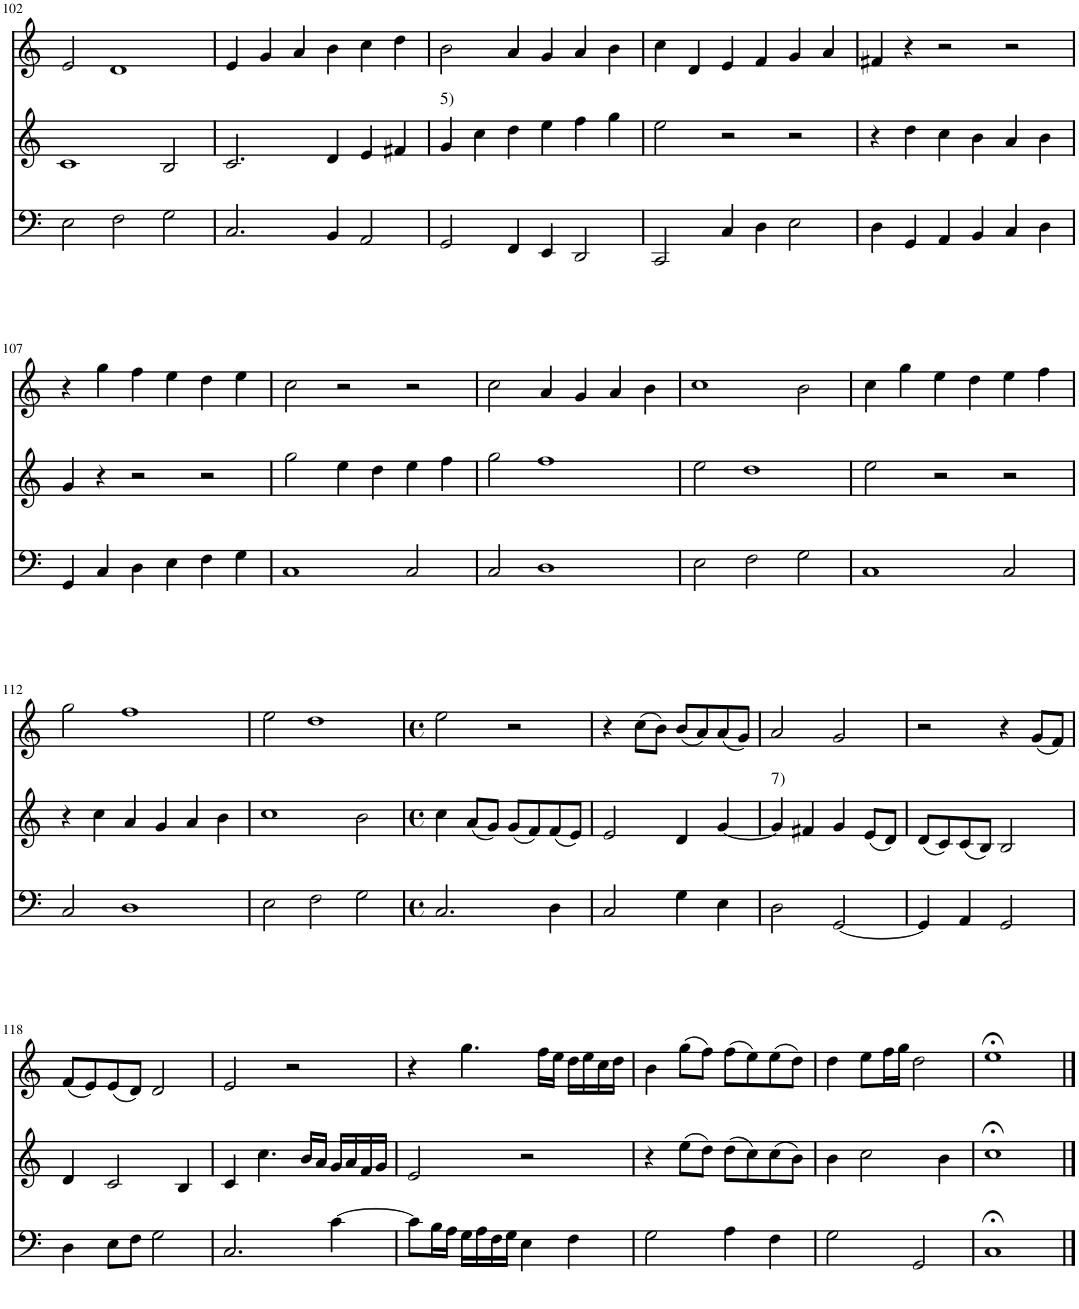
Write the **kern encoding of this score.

**kern	**kern	**kern
*part3	*part2	*part1
*staff3	*staff2	*staff1
*I"Basso	*I"Canto II	*I"Canto I
!!LO:PB:g=z
*clefF4	*clefG2	*clefG2
*k[]	*k[]	*k[]
*M3/2	*M3/2	*M3/2
=102	=102	=102
2E\	1c	2e/
2F\	.	1d
2G\	2B/	.
=103	=103	=103
2.C/	2.c/	4e/
.	.	4g/
.	.	4a/
4BB/	4d/	4b\
2AA/	4e/	4cc\
.	4f#X/	4dd\
=104	=104	=104
!	!LO:TX:a:t=5)	!
2GG/	4g/	2b\
.	4cc\	.
4FF/	4dd\	4a/
4EE/	4ee\	4g/
2DD/	4ff\	4a/
.	4gg\	4b\
=105	=105	=105
2CC/	2ee\	4cc\
.	.	4d/
4C/	2r	4e/
4D\	.	4f/
2E\	2r	4g/
.	.	4a/
=106	=106	=106
4D\	4r	4f#X/
4GG/	4dd\	4r
4AA/	4cc\	2r
4BB/	4b\	.
4C/	4a/	2r
4D\	4b\	.
!!LO:LB:g=z
=107	=107	=107
4GG/	4g/	4r
4C/	4r	4gg\
4D\	2r	4ff\
4E\	.	4ee\
4F\	2r	4dd\
4G\	.	4ee\
=108	=108	=108
1C	2gg\	2cc\
.	4ee\	2r
.	4dd\	.
2C/	4ee\	2r
.	4ff\	.
=109	=109	=109
2C/	2gg\	2cc\
1D	1ff	4a/
.	.	4g/
.	.	4a/
.	.	4b\
=110	=110	=110
2E\	2ee\	1cc
2F\	1dd	.
2G\	.	2b\
=111	=111	=111
1C	2ee\	4cc\
.	.	4gg\
.	2r	4ee\
.	.	4dd\
2C/	2r	4ee\
.	.	4ff\
!!LO:LB:g=z
=112	=112	=112
2C/	4r	2gg\
.	4cc\	.
1D	4a/	1ff
.	4g/	.
.	4a/	.
.	4b\	.
=113	=113	=113
2E\	1cc	2ee\
2F\	.	1dd
2G\	2b\	.
=114	=114	=114
*M4/4	*M4/4	*M4/4
*met(c)	*met(c)	*met(c)
2.C/	4cc\	2ee\
.	(8a/L	.
.	8g/J)	.
.	(8g/L	2r
.	8f/)	.
4D\	(8f/	.
.	8e/J)	.
=115	=115	=115
2C/	2e/	4r
.	.	(8cc\L
.	.	8b\J)
4G\	4d/	(8b/L
.	.	8a/)
4E\	[4g/	(8a/
.	.	8g/J)
=116	=116	=116
!	!LO:TX:a:t=7)	!
2D\	4g/]	2a/
.	4f#X/	.
[2GG/	4g/	2g/
.	(8e/L	.
.	8d/J)	.
=117	=117	=117
4GG/]	(8d/L	2r
.	8c/)	.
4AA/	(8c/	.
.	8B/J)	.
2GG/	2B/	4r
.	.	(8g/L
.	.	8f/J)
!!LO:LB:g=z
=118	=118	=118
4D\	4d/	(8f/L
.	.	8e/)
8E\L	2c/	(8e/
8F\J	.	8d/J)
2G\	.	2d/
.	4B/	.
=119	=119	=119
2.C/	4c/	2e/
.	4.cc\	.
.	.	2r
.	16b/LL	.
.	16a/JJ	.
[4c\	16g/LL	.
.	16a/	.
.	16f/	.
.	16g/JJ	.
=120	=120	=120
8c\L]	2e/	4r
16B\L	.	.
16A\JJ	.	.
16G\LL	.	4.gg\
16A\	.	.
16F\	.	.
16G\JJ	.	.
4E\	2r	.
.	.	16ff\LL
.	.	16ee\JJ
4F\	.	16dd\LL
.	.	16ee\
.	.	16cc\
.	.	16dd\JJ
=121	=121	=121
2G\	4r	4b\
.	(8ee\L	(8gg\L
.	8dd\J)	8ff\J)
4A\	(8dd\L	(8ff\L
.	8cc\)	8ee\)
4F\	(8cc\	(8ee\
.	8b\J)	8dd\J)
=122	=122	=122
2G\	4b\	4dd\
.	2cc\	8ee\L
.	.	16ff\L
.	.	16gg\JJ
2GG/	.	2dd\
.	4b\	.
=123	=123	=123
1C;<	1cc;<	1ee;<
==	==	==
*-	*-	*-
